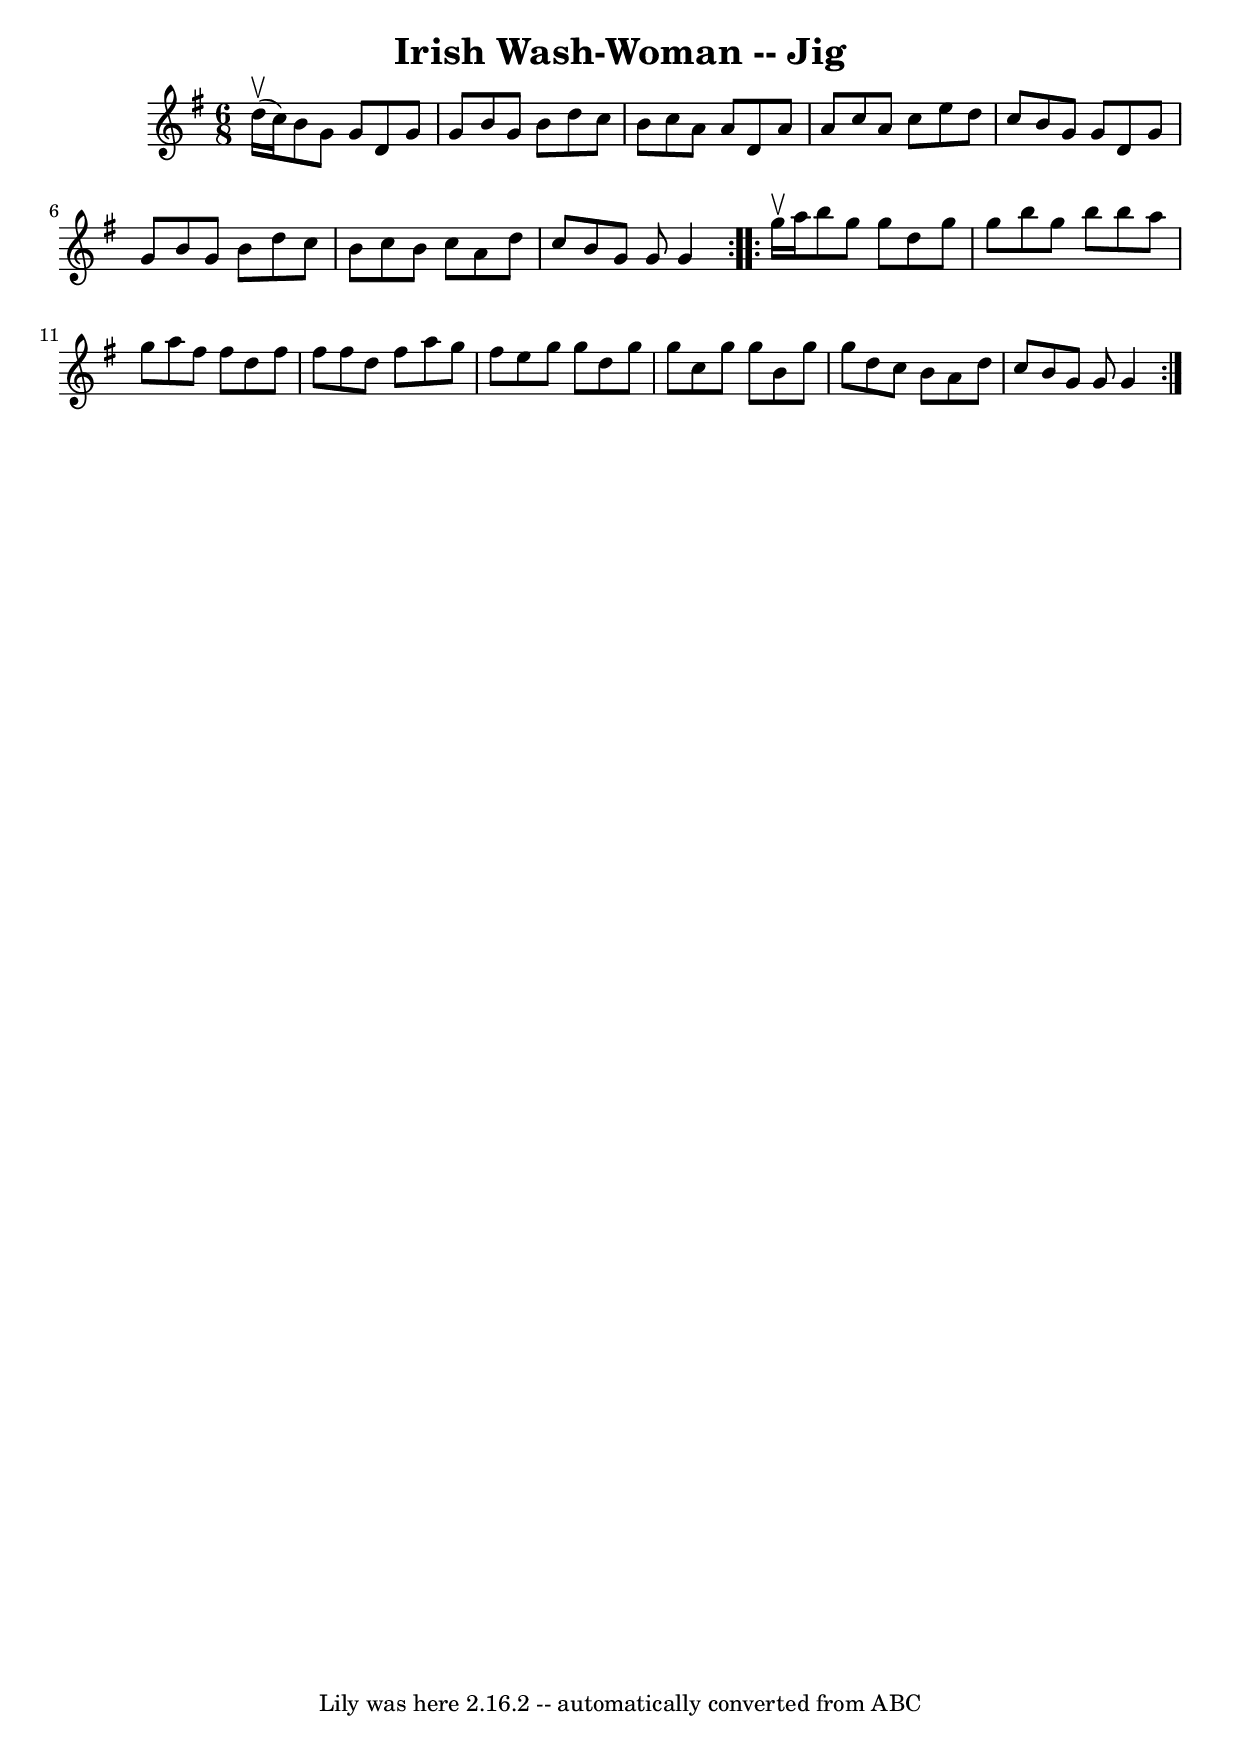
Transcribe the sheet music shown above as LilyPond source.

\version "2.7.40"
\include "Mammoth.ily"
\header {
	%% book = "Ryan's Mammoth Collection"
	crossRefNumber = "1"
	footnotes = "\\\\87 452"
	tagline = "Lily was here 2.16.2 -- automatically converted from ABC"
	title = "Irish Wash-Woman -- Jig"
}
voicedefault =  {
\set Score.defaultBarType = "empty"

\repeat volta 2 {
\time 6/8 \key g \major d''16^\upbow(c''16) |
 b'8 g'8    
g'8 d'8 g'8 g'8    |
 b'8 g'8 b'8 d''8 c''8 b'8 
   |
 c''8 a'8 a'8 d'8 a'8 a'8    |
 c''8 a'8 
 c''8 e''8 d''8 c''8    |
 b'8 g'8 g'8 d'8 g'8 
 g'8    |
 b'8 g'8 b'8 d''8 c''8 b'8    |
   
c''8 b'8 c''8 a'8 d''8 c''8    |
 b'8 g'8 g'8    
g'4    }     \repeat volta 2 { g''16^\upbow a''16  |
 b''8    
g''8 g''8 d''8 g''8 g''8    |
 b''8 g''8 b''8 b''8 
 a''8 g''8    |
 a''8 fis''8 fis''8 d''8 fis''8    
fis''8    |
 fis''8 d''8 fis''8 a''8 g''8 fis''8    
|
 e''8 g''8 g''8 d''8 g''8 g''8    |
 c''8    
g''8 g''8 b'8 g''8 g''8    |
 d''8 c''8 b'8 a'8    
d''8 c''8    |
 b'8 g'8 g'8 g'4    }   
}

\score{
    <<

	\context Staff="default"
	{
	    \voicedefault 
	}

    >>
	\layout {
	}
	\midi {}
}
